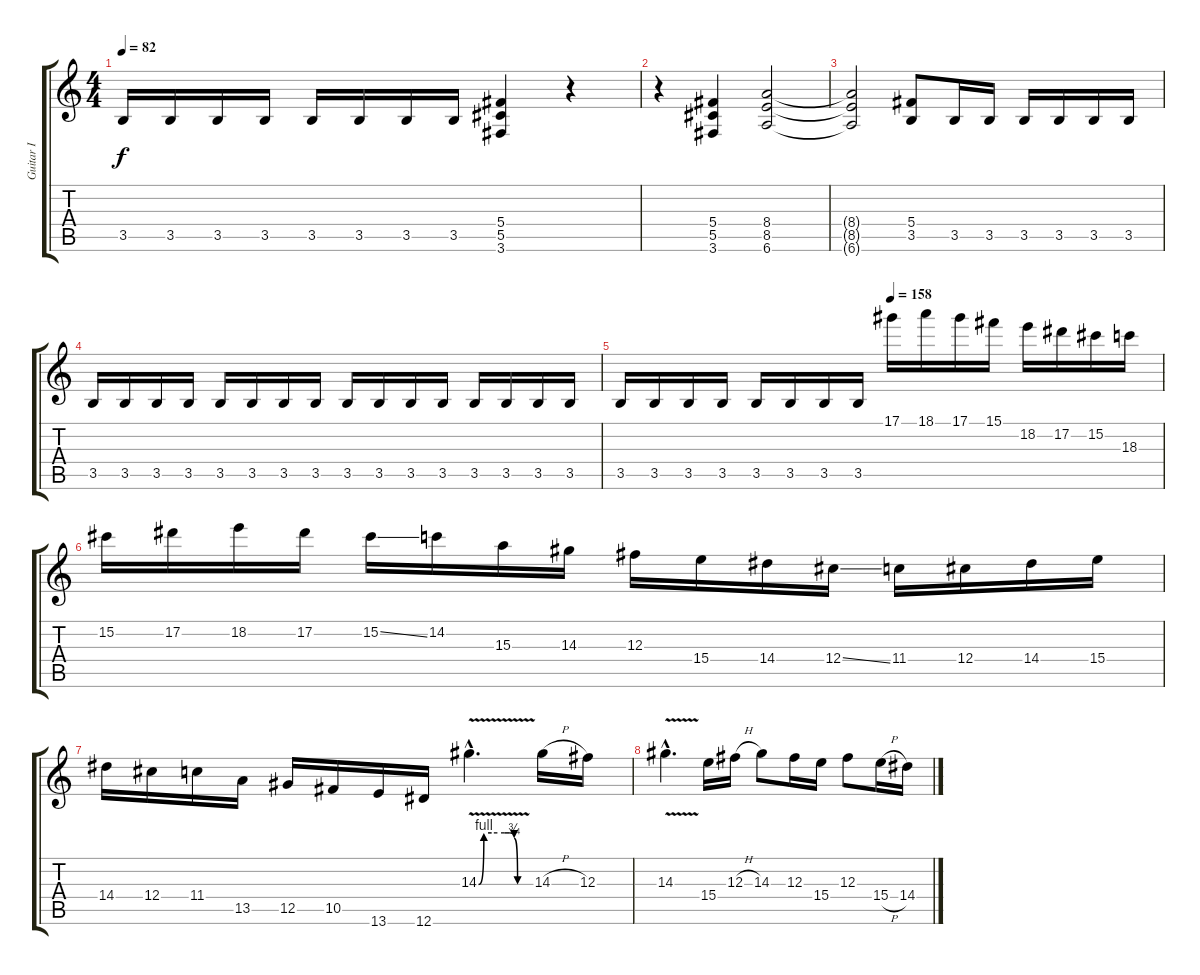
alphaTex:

\track ("Guitar I" "Guitar I") {instrument overdrivenguitar}
\staff {score tabs}
\tuning (Eb4 Bb3 Gb3 Db3 Ab2 Eb2) {hide}
\ts (4 4)
\tempo 82
\clef g2
\ks c
3.5.16{dy f} 3.5.16 3.5.16 3.5.16 3.5.16 3.5.16 3.5.16 3.5.16 (5.4 5.5 3.6).4 r.4 |
r.4 (5.4 5.5 3.6).4 (8.4 8.5 6.6).2 |
(8.4{t} 8.5{t} 6.6{t}).2 (5.4 3.5).8 3.5.16 3.5.16 3.5.16 3.5.16 3.5.16 3.5.16 |
3.5.16 3.5.16 3.5.16 3.5.16 3.5.16 3.5.16 3.5.16 3.5.16 3.5.16 3.5.16 3.5.16 3.5.16 3.5.16 3.5.16 3.5.16 3.5.16 |
\tempo (158 0.5)
3.5.16 3.5.16 3.5.16 3.5.16 3.5.16 3.5.16 3.5.16 3.5.16 17.1.16{volume 16 balance 8} 18.1.16 17.1.16 15.1.16 18.2.16 17.2.16 15.2.16 18.3.16 |
15.2.16 17.2.16 18.2.16 17.2.16 15.2{ss}.16 14.2.16 15.3.16 14.3.16 12.3.16 15.4.16 14.4.16 12.4{ss}.16 11.4.16 12.4.16 14.4.16 15.4.16 |
14.4.16 12.4.16 11.4.16 13.5.16 12.5.16 10.5.16 13.6.16 12.6.16 14.3{be (custom 0 0 6 4 15 4 30 4 36 4 41 3 45 0 60 0) v hac}.4{d} 14.3{h}.16 12.3.16 |
14.3{v hac}.4{d} 15.4.16 12.3{h}.16 14.3.8 12.3.16 15.4.16 12.3.8 15.4{h}.16 14.4.16
